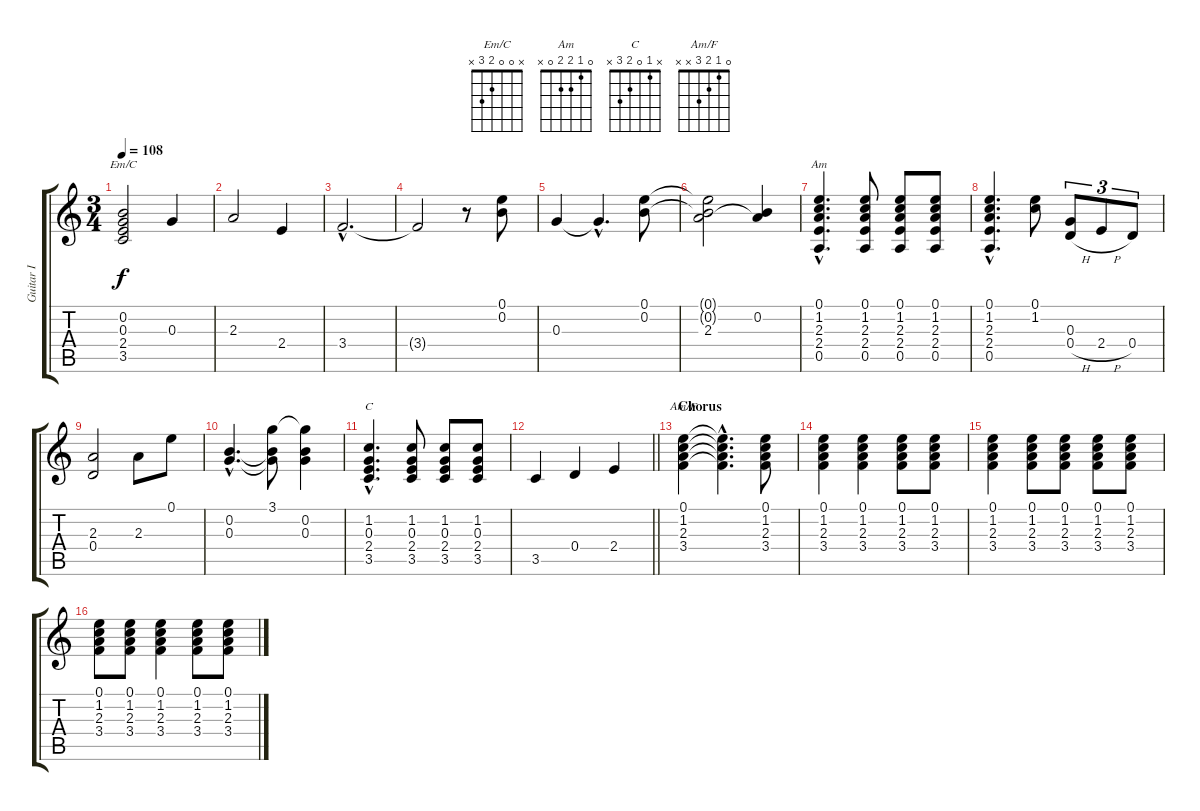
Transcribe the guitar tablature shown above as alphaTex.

\track ("Guitar I" "Guitar I") {instrument acousticguitarnylon}
\staff {score tabs}
\tuning (E4 B3 G3 D3 A2 E2) {hide}
\chord ("Em/C" x 0 0 2 3 x)
\chord ("Am" 0 1 2 2 0 x)
\chord ("C" x 1 0 2 3 x)
\chord ("Am/F" 0 1 2 3 x x)
\ts (3 4)
\tempo 108
\clef g2
\ks c
(0.2 0.3 2.4 3.5).2{ch "Em/C" dy f} 0.3.4 |
2.3.2 2.4.4 |
3.4{hac}.2{d} |
3.4{t}.2 r.8 (0.1 0.2).8 |
0.3.4 0.3{hac t}.4{d} (0.1 0.2).8 |
(0.1{t} 0.2{t} 2.3).2 (0.2 2.3{t}).4 |
(0.1{hac} 1.2{hac} 2.3{hac} 2.4{hac} 0.5{hac}).4{d ch "Am"} (0.1 1.2 2.3 2.4 0.5).8 (0.1 1.2 2.3 2.4 0.5).8 (0.1 1.2 2.3 2.4 0.5).8 |
(0.1{hac} 1.2{hac} 2.3{hac} 2.4{hac} 0.5{hac}).4{d} (0.1 1.2).8 (0.3 0.4{h}).8{tu (3 2)} 2.4{h}.8{tu (3 2)} 0.4.8{tu (3 2)} |
(2.3 0.4).2 2.3.8 0.1.8 |
(0.2{hac} 0.3{hac}).4{d} (3.1 0.2{t} 0.3{t}).8 (3.1{t} 0.2 0.3).4 |
(1.2{hac} 0.3{hac} 2.4{hac} 3.5{hac}).4{d ch "C"} (1.2 0.3 2.4 3.5).8 (1.2 0.3 2.4 3.5).8 (1.2 0.3 2.4 3.5).8 |
\barLineRight lightlight
3.5.4 0.4.4 2.4.4 |
\section ("" "Chorus")
(0.1 1.2 2.3 3.4).4{ch "Am/F"} (0.1{hac t} 1.2{hac t} 2.3{hac t} 3.4{hac t}).4{d} (0.1 1.2 2.3 3.4).8 |
(0.1 1.2 2.3 3.4).4 (0.1 1.2 2.3 3.4).4 (0.1 1.2 2.3 3.4).8 (0.1 1.2 2.3 3.4).8 |
(0.1 1.2 2.3 3.4).4 (0.1 1.2 2.3 3.4).8 (0.1 1.2 2.3 3.4).8 (0.1 1.2 2.3 3.4).8 (0.1 1.2 2.3 3.4).8 |
(0.1 1.2 2.3 3.4).8 (0.1 1.2 2.3 3.4).8 (0.1 1.2 2.3 3.4).4 (0.1 1.2 2.3 3.4).8 (0.1 1.2 2.3 3.4).8
